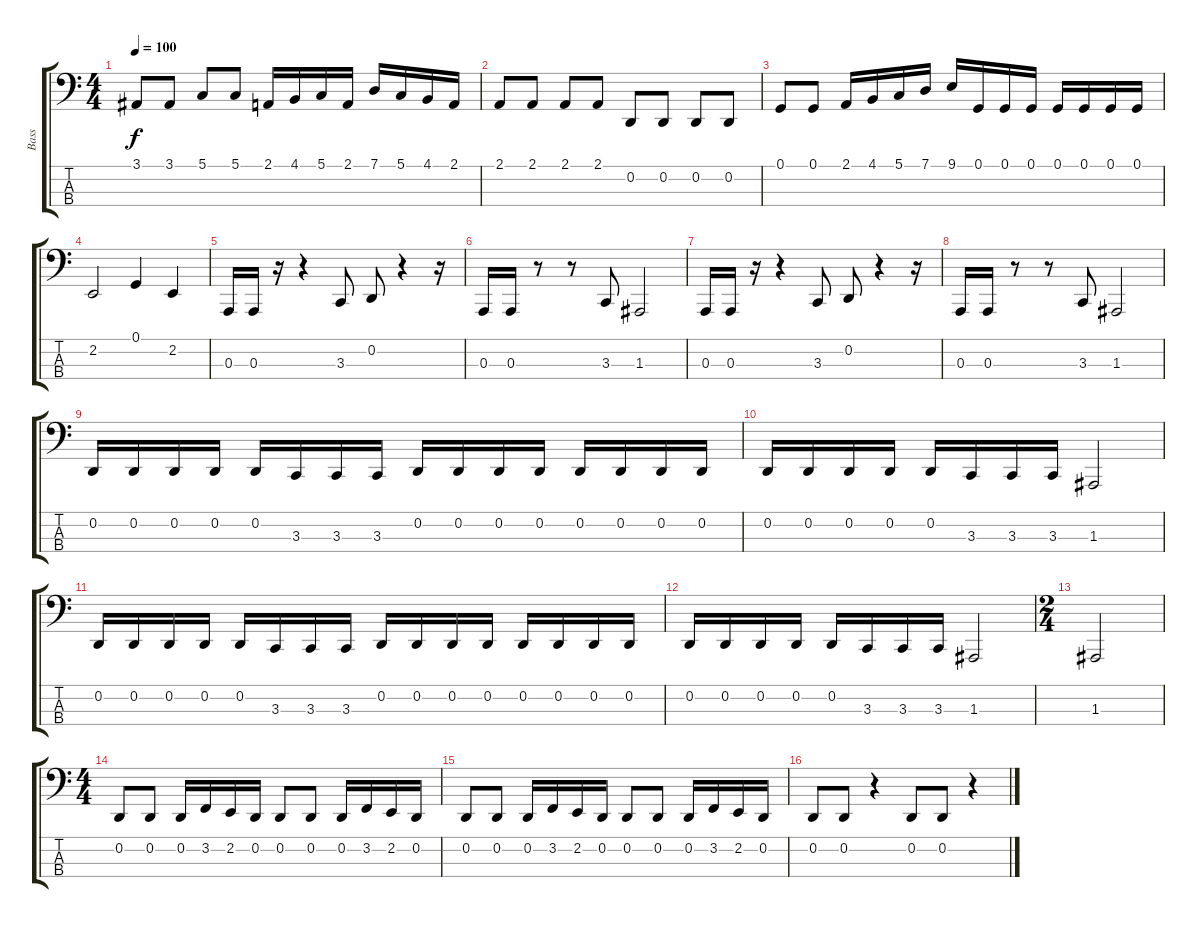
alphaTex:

\track ("Bass" "Bass") {instrument tremolostrings}
\staff {score tabs}
\tuning (G2 D2 A1 E1) {hide}
\ts (4 4)
\tempo 100
\clef f4
\ks c
3.1.8{dy f} 3.1.8 5.1.8 5.1.8 2.1.16 4.1.16 5.1.16 2.1.16 7.1.16 5.1.16 4.1.16 2.1.16 |
2.1.8 2.1.8 2.1.8 2.1.8 0.2.8 0.2.8 0.2.8 0.2.8 |
0.1.8 0.1.8 2.1.16 4.1.16 5.1.16 7.1.16 9.1.16 0.1.16 0.1.16 0.1.16 0.1.16 0.1.16 0.1.16 0.1.16 |
2.2.2 0.1.4 2.2.4 |
0.3.16 0.3.16 r.16 r.4 3.3.8 0.2.8 r.4 r.16 |
0.3.16 0.3.16 r.8 r.8 3.3.8 1.3.2 |
0.3.16 0.3.16 r.16 r.4 3.3.8 0.2.8 r.4 r.16 |
0.3.16 0.3.16 r.8 r.8 3.3.8 1.3.2 |
0.2.16 0.2.16 0.2.16 0.2.16 0.2.16 3.3.16 3.3.16 3.3.16 0.2.16 0.2.16 0.2.16 0.2.16 0.2.16 0.2.16 0.2.16 0.2.16 |
0.2.16 0.2.16 0.2.16 0.2.16 0.2.16 3.3.16 3.3.16 3.3.16 1.3.2 |
0.2.16 0.2.16 0.2.16 0.2.16 0.2.16 3.3.16 3.3.16 3.3.16 0.2.16 0.2.16 0.2.16 0.2.16 0.2.16 0.2.16 0.2.16 0.2.16 |
0.2.16 0.2.16 0.2.16 0.2.16 0.2.16 3.3.16 3.3.16 3.3.16 1.3.2 |
\ts (2 4)
1.3.2 |
\ts (4 4)
0.2.8 0.2.8 0.2.16 3.2.16 2.2.16 0.2.16 0.2.8 0.2.8 0.2.16 3.2.16 2.2.16 0.2.16 |
0.2.8 0.2.8 0.2.16 3.2.16 2.2.16 0.2.16 0.2.8 0.2.8 0.2.16 3.2.16 2.2.16 0.2.16 |
0.2.8 0.2.8 r.4 0.2.8 0.2.8 r.4
